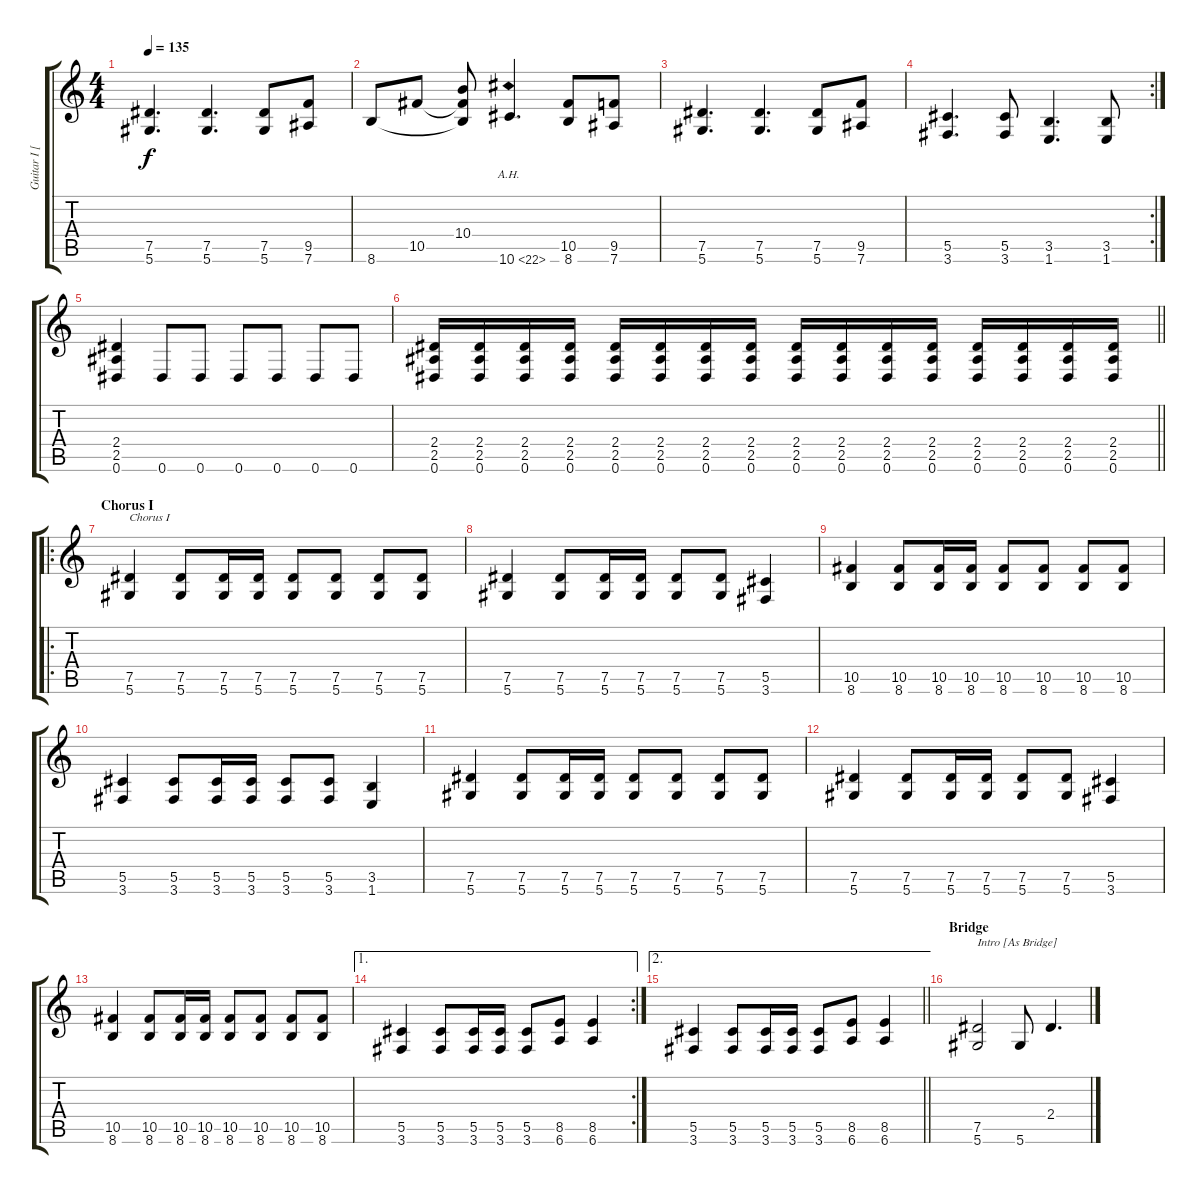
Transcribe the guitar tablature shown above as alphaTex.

\track ("Guitar I [Sundin]" "Guitar I [") {instrument distortionguitar}
\staff {score tabs}
\tuning (Eb4 Bb3 Gb3 Db3 Ab2 Eb2) {hide}
\ts (4 4)
\tempo 135
\clef g2
\ks c
(7.5 5.6).4{d dy f} (7.5 5.6).4{d} (7.5 5.6).8 (9.5 7.6).8 |
8.6.8 10.5.8 (10.4 10.5{t} 8.6{t}).8 10.6{ah 12}.4{d} (10.5 8.6).8 (9.5 7.6).8 |
(7.5 5.6).4{d} (7.5 5.6).4{d} (7.5 5.6).8 (9.5 7.6).8 |
\rc 2
(5.5 3.6).4{d} (5.5 3.6).8 (3.5 1.6).4{d} (3.5 1.6).8 |
(2.4 2.5 0.6).4 0.6.8 0.6.8 0.6.8 0.6.8 0.6.8 0.6.8 |
\barLineRight lightlight
(2.4 2.5 0.6).16 (2.4 2.5 0.6).16 (2.4 2.5 0.6).16 (2.4 2.5 0.6).16 (2.4 2.5 0.6).16 (2.4 2.5 0.6).16 (2.4 2.5 0.6).16 (2.4 2.5 0.6).16 (2.4 2.5 0.6).16 (2.4 2.5 0.6).16 (2.4 2.5 0.6).16 (2.4 2.5 0.6).16 (2.4 2.5 0.6).16 (2.4 2.5 0.6).16 (2.4 2.5 0.6).16 (2.4 2.5 0.6).16 |
\ro
\section ("" "Chorus I")
(7.5 5.6).4{txt "Chorus I"} (7.5 5.6).8 (7.5 5.6).16 (7.5 5.6).16 (7.5 5.6).8 (7.5 5.6).8 (7.5 5.6).8 (7.5 5.6).8 |
(7.5 5.6).4 (7.5 5.6).8 (7.5 5.6).16 (7.5 5.6).16 (7.5 5.6).8 (7.5 5.6).8 (5.5 3.6).4 |
(10.5 8.6).4 (10.5 8.6).8 (10.5 8.6).16 (10.5 8.6).16 (10.5 8.6).8 (10.5 8.6).8 (10.5 8.6).8 (10.5 8.6).8 |
(5.5 3.6).4 (5.5 3.6).8 (5.5 3.6).16 (5.5 3.6).16 (5.5 3.6).8 (5.5 3.6).8 (3.5 1.6).4 |
(7.5 5.6).4 (7.5 5.6).8 (7.5 5.6).16 (7.5 5.6).16 (7.5 5.6).8 (7.5 5.6).8 (7.5 5.6).8 (7.5 5.6).8 |
(7.5 5.6).4 (7.5 5.6).8 (7.5 5.6).16 (7.5 5.6).16 (7.5 5.6).8 (7.5 5.6).8 (5.5 3.6).4 |
(10.5 8.6).4 (10.5 8.6).8 (10.5 8.6).16 (10.5 8.6).16 (10.5 8.6).8 (10.5 8.6).8 (10.5 8.6).8 (10.5 8.6).8 |
\ae 1
\rc 2
(5.5 3.6).4 (5.5 3.6).8 (5.5 3.6).16 (5.5 3.6).16 (5.5 3.6).8 (8.5 6.6).8 (8.5 6.6).4 |
\ae 2
\barLineRight lightlight
(5.5 3.6).4 (5.5 3.6).8 (5.5 3.6).16 (5.5 3.6).16 (5.5 3.6).8 (8.5 6.6).8 (8.5 6.6).4 |
\section ("" "Bridge")
(7.5 5.6).2{txt "Intro [As Bridge]" volume 0} 5.6.8{volume 15 instrument electricguitarjazz} 2.4.4{d}
